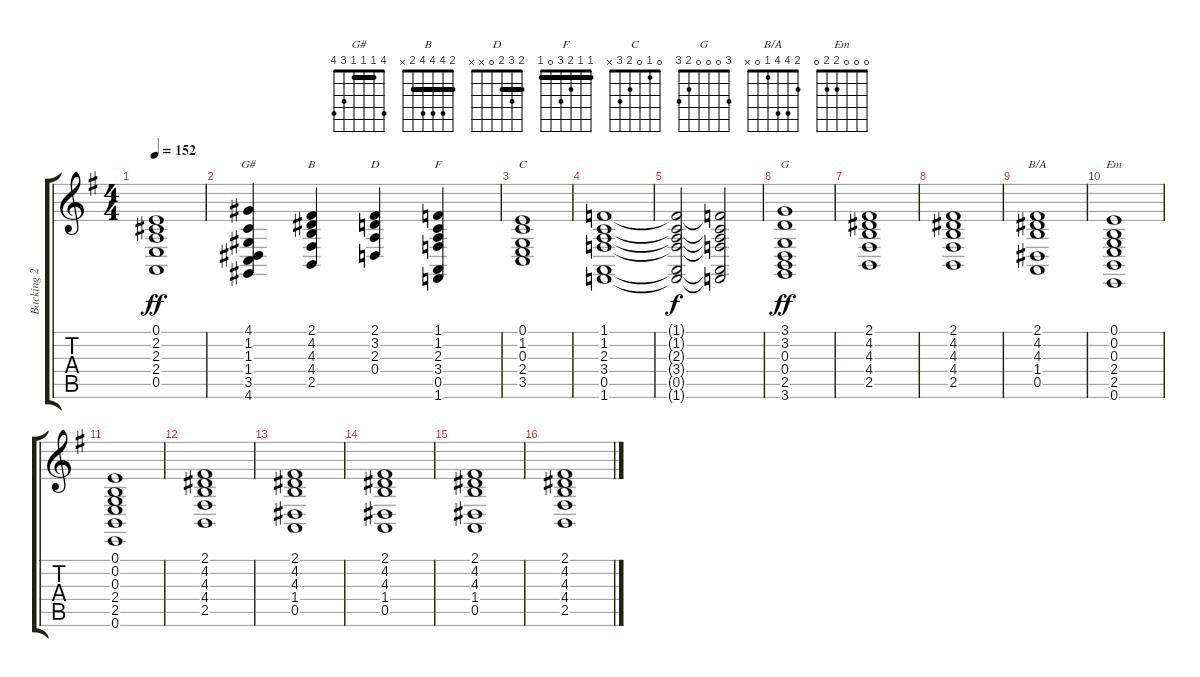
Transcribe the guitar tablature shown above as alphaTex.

\track ("Backing 2" "Backing 2") {instrument violin}
\staff {score tabs}
\tuning (E4 B3 G3 D3 A2 E2) {hide}
\chord ("G#" 4 1 1 1 3 4) {barre 1}
\chord ("B" 2 4 4 4 2 x) {barre 2}
\chord ("D" 2 3 2 0 x x) {barre 2}
\chord ("F" 1 1 2 3 0 1) {barre 1}
\chord ("C" 0 1 0 2 3 x)
\chord ("G" 3 0 0 0 2 3)
\chord ("B/A" 2 4 4 1 0 x)
\chord ("Em" 0 0 0 2 2 0)
\ts (4 4)
\tempo 152
\clef g2
\ks g
(0.1 2.2 2.3 2.4 0.5).1{dy ff} |
(4.1 1.2 1.3 1.4 3.5 4.6).4{ch "G#"} (2.1 4.2 4.3 4.4 2.5).4{ch "B"} (2.1 3.2 2.3 0.4).4{ch "D"} (1.1 1.2 2.3 3.4 0.5 1.6).4{ch "F"} |
(0.1 1.2 0.3 2.4 3.5).1{ch "C"} |
(1.1 1.2 2.3 3.4 0.5 1.6).1 |
(1.1{t} 1.2{t} 2.3{t} 3.4{t} 0.5{t} 1.6{t}).2{dy f} (1.1{t} 1.2{t} 2.3{t} 3.4{t} 0.5{t} 1.6{t}).2 |
(3.1 3.2 0.3 0.4 2.5 3.6).1{ch "G" dy ff} |
(2.1 4.2 4.3 4.4 2.5).1 |
(2.1 4.2 4.3 4.4 2.5).1 |
(2.1 4.2 4.3 1.4 0.5).1{ch "B/A"} |
(0.1 0.2 0.3 2.4 2.5 0.6).1{ch "Em"} |
(0.1 0.2 0.3 2.4 2.5 0.6).1 |
(2.1 4.2 4.3 4.4 2.5).1 |
(2.1 4.2 4.3 1.4 0.5).1 |
(2.1 4.2 4.3 1.4 0.5).1 |
(2.1 4.2 4.3 1.4 0.5).1 |
(2.1 4.2 4.3 4.4 2.5).1
